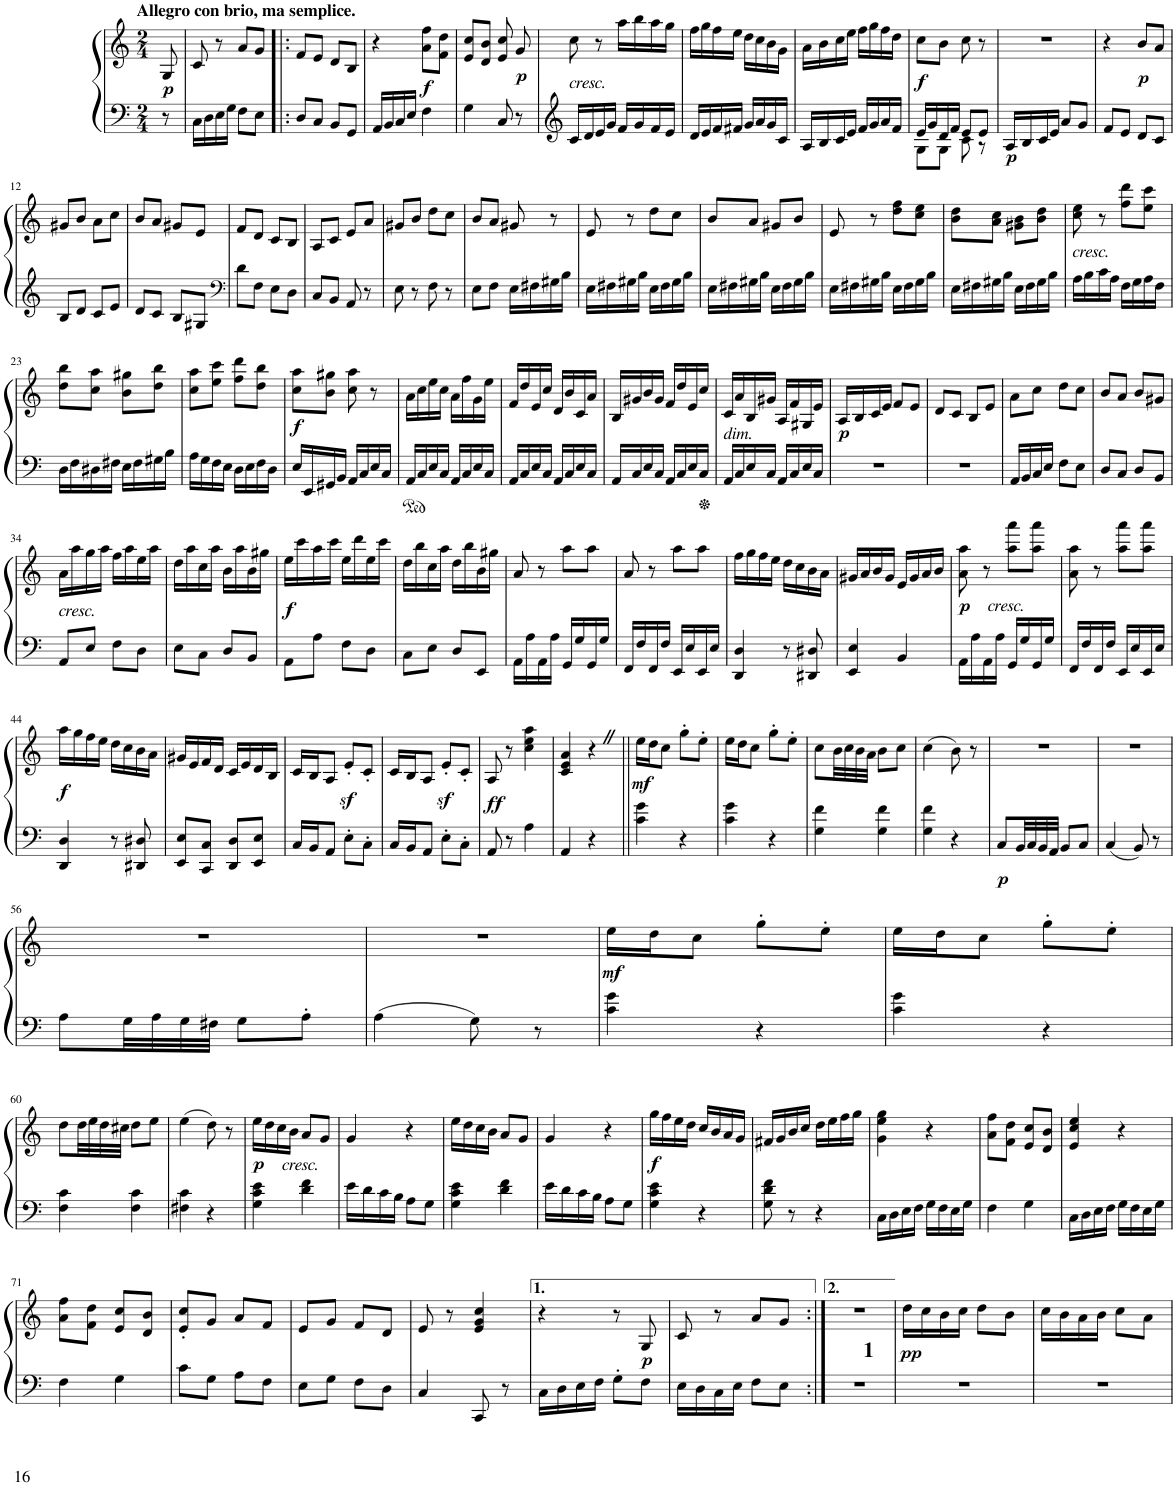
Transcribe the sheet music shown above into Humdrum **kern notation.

**kern	**kern	**dynam
*part1	*part1	*part1
*staff2	*staff1	*staff1/2
*I"Piano	*	*
*I'Pno.	*	*
!!LO:PB:g=z
*clefF4	*clefF4	*
*k[]	*k[]	*
*M2/4	*M2/4	*
=1	=1	=1
!	!LO:TX:a:B:t=Allegro con brio, ma semplice.	!
!	!	!LO:DY:b
8r	8G/	p
=2	=2	=2
16C\LL	8c/	.
16D\	.	.
16E\	8r	.
16G\JJ	.	.
8F\L	8a/L	.
8E\J	8g/J	.
=3!|:	=3!|:	=3!|:
8D/L	8f/L	.
8C/J	8e/J	.
8BB/L	8d/L	.
8GG/J	8B/J	.
=4	=4	=4
16AA/LL	4r	.
16BB/	.	.
16C/	.	.
16E/JJ	.	.
!	!	!LO:DY:b
4F\	8a\ 8ff\L	f
.	8f\ 8dd\J	.
=5	=5	=5
4G\	8e/ 8cc/L	.
.	8d/ 8b/J	.
8C/	8e/ 8cc/	.
!	!	!LO:DY:b
8r	8g/	p
=6	=6	=6
!	!LO:TX:b:i:t=cresc.	!
16c/LL	8cc\	.
16d/	.	.
16e/	8r	.
16g/JJ	.	.
16f/LL	16aa\LL	.
16g/	16bb\	.
16f/	16aa\	.
16e/JJ	16gg\JJ	.
=7	=7	=7
16d/LL	16ff\LL	.
16e/	16gg\	.
16f/	16ff\	.
16f#X/JJ	16ee\JJ	.
16g/LL	16dd\LL	.
16a/	16cc\	.
16g/	16b\	.
16c/JJ	16g\JJ	.
=8	=8	=8
16A/LL	16a\LL	.
16B/	16b\	.
16c/	16cc\	.
16e/JJ	16ee\JJ	.
16f/LL	16ff\LL	.
16g/	16gg\	.
16a/	16ff\	.
16f/JJ	16dd\JJ	.
=9	=9	=9
*^	*	*
!	!	!	!LO:DY:b
16e/LL	8G\L	8cc\L	f
16g/	.	.	.
16d/	8G\J	8b\J	.
16f/JJ	.	.	.
8e/L	8c\	8cc\	.
8e/J	8r	8r	.
=10	=10	=10	=10
!	!	!	!LO:DY:b=2
*v	*v	*	*
16A/LL	2r	p
16B/	.	.
16c/	.	.
16e/JJ	.	.
8a/L	.	.
8g/J	.	.
=11	=11	=11
8f/L	4r	.
8e/J	.	.
!	!	!LO:DY:b
8d/L	8b/L	p
8c/J	8a/J	.
!!LO:LB:g=z
=12	=12	=12
8B/L	8g#X/L	.
8d/J	8b/J	.
8c/L	8a\L	.
8e/J	8cc\J	.
=13	=13	=13
8d/L	8b/L	.
8c/J	8a/J	.
8B/L	8g#X/L	.
8G#X/J	8e/J	.
=14	=14	=14
*clefF4	*	*
8d\L	8f/L	.
8F\J	8d/J	.
8E\L	8c/L	.
8D\J	8B/J	.
=15	=15	=15
8C/L	8A/L	.
8BB/J	8c/J	.
8AA/	8e/L	.
8r	8a/J	.
=16	=16	=16
8E\	8g#X/L	.
8r	8b/J	.
8F\	8dd\L	.
8r	8cc\J	.
=17	=17	=17
8E\L	8b/L	.
8F\J	8a/J	.
16E\LL	8g#X/	.
16F#X\	.	.
16G#X\	8r	.
16B\JJ	.	.
=18	=18	=18
16E\LL	8e/	.
16F#X\	.	.
16G#X\	8r	.
16B\JJ	.	.
16E\LL	8dd\L	.
16F#\	.	.
16G#\	8cc\J	.
16B\JJ	.	.
=19	=19	=19
16E\LL	8b/L	.
16F#X\	.	.
16G#X\	8a/J	.
16B\JJ	.	.
16E\LL	8g#X/L	.
16F#\	.	.
16G#\	8b/J	.
16B\JJ	.	.
=20	=20	=20
16E\LL	8e/	.
16F#X\	.	.
16G#X\	8r	.
16B\JJ	.	.
16E\LL	8dd\ 8ff\L	.
16F#\	.	.
16G#\	8cc\ 8ee\J	.
16B\JJ	.	.
=21	=21	=21
16E\LL	8b\ 8dd\L	.
16F#X\	.	.
16G#X\	8a\ 8cc\J	.
16B\JJ	.	.
16E\LL	8g#X\ 8b\L	.
16F#\	.	.
16G#\	8b\ 8dd\J	.
16B\JJ	.	.
=22	=22	=22
!	!LO:TX:b:i:t=cresc.	!
16A\LL	8cc\ 8ee\	.
16B\	.	.
16c\	8r	.
16A\JJ	.	.
16F\LL	8ff\ 8ddd\L	.
16G\	.	.
16A\	8ee\ 8ccc\J	.
16F\JJ	.	.
!!LO:LB:g=z
=23	=23	=23
16D\LL	8dd\ 8bb\L	.
16F\	.	.
16D#X\	8cc\ 8aa\J	.
16F#X\JJ	.	.
16E\LL	8b\ 8gg#X\L	.
16F#\	.	.
16G#X\	8dd\ 8bb\J	.
16B\JJ	.	.
=24	=24	=24
16A\LL	8cc\ 8aa\L	.
16G\	.	.
16F\	8ee\ 8ccc\J	.
16E\JJ	.	.
16D\LL	8ff\ 8ddd\L	.
16E\	.	.
16F\	8dd\ 8bb\J	.
16D\JJ	.	.
=25	=25	=25
!	!	!LO:DY:b
16E/LL	8cc\ 8aa\L	f
16EE/	.	.
16GG#X/	8b\ 8gg#X\J	.
16BB/JJ	.	.
16AA/LL	8cc\ 8aa\	.
16C/	.	.
16E/	8r	.
16C/JJ	.	.
=26	=26	=26
16AA/LL	16a\LL	.
16C/	16cc\	.
16E/	16ee\	.
16C/JJ	16cc\JJ	.
16AA/LL	16a\LL	.
16C/	16ff\	.
16E/	16g\	.
16C/JJ	16ee\JJ	.
=27	=27	=27
16AA/LL	16f/LL	.
16C/	16dd/	.
16E/	16e/	.
16C/JJ	16cc/JJ	.
16AA/LL	16d/LL	.
16C/	16b/	.
16E/	16c/	.
16C/JJ	16a/JJ	.
=28	=28	=28
16AA/LL	16B/LL	.
16C/	16g#X/	.
16E/	16b/	.
16C/JJ	16g#/JJ	.
16AA/LL	16f/LL	.
16C/	16dd/	.
16E/	16e/	.
16C/JJ	16cc/JJ	.
=29	=29	=29
!	!LO:TX:b:i:t=dim.	!
16AA/LL	16c/LL	.
16C/	16a/	.
16E/	16B/	.
16C/JJ	16g#X/JJ	.
16AA/LL	16A/LL	.
16C/	16f/	.
16E/	16G#X/	.
16C/JJ	16e/JJ	.
=30	=30	=30
!	!	!LO:DY:b
2r	16A/LL	p
.	16B/	.
.	16c/	.
.	16e/JJ	.
.	8f/L	.
.	8e/J	.
=31	=31	=31
2r	8d/L	.
.	8c/J	.
.	8B/L	.
.	8e/J	.
=32	=32	=32
16AA/LL	8a\L	.
16BB/	.	.
16C/	8cc\J	.
16E/JJ	.	.
8F\L	8dd\L	.
8E\J	8cc\J	.
=33	=33	=33
8D/L	8b/L	.
8C/J	8a/J	.
8D/L	8b/L	.
8BB/J	8g#X/J	.
!!LO:LB:g=z
=34	=34	=34
!	!LO:TX:b:i:t=cresc.	!
8AA/L	16a\LL	.
.	16aa\	.
8E/J	16gg\	.
.	16aa\JJ	.
8F\L	16ff\LL	.
.	16aa\	.
8D\J	16ee\	.
.	16aa\JJ	.
=35	=35	=35
8E\L	16dd\LL	.
.	16aa\	.
8C\J	16cc\	.
.	16aa\JJ	.
8D/L	16b\LL	.
.	16aa\	.
8BB/J	16b\	.
.	16gg#X\JJ	.
=36	=36	=36
!	!	!LO:DY:b
8AA\L	16ee\LL	f
.	16ccc\	.
8A\J	16aa\	.
.	16ccc\JJ	.
8F\L	16ee\LL	.
.	16ddd\	.
8D\J	16ee\	.
.	16ccc\JJ	.
=37	=37	=37
8C\L	16dd\LL	.
.	16bb\	.
8E\J	16cc\	.
.	16aa\JJ	.
8D/L	16dd\LL	.
.	16bb\	.
8EE/J	16b\	.
.	16gg#X\JJ	.
=38	=38	=38
16AA\LL	8a/	.
16A\	.	.
16AA\	8r	.
16A\JJ	.	.
16GG/LL	8aa\L	.
16G/	.	.
16GG/	8aa\J	.
16G/JJ	.	.
=39	=39	=39
16FF/LL	8a/	.
16F/	.	.
16FF/	8r	.
16F/JJ	.	.
16EE/LL	8aa\L	.
16E/	.	.
16EE/	8aa\J	.
16E/JJ	.	.
=40	=40	=40
4DD/ 4D/	16ff\LL	.
.	16gg\	.
.	16ff\	.
.	16ee\JJ	.
8r	16dd\LL	.
.	16cc\	.
8DD#X/ 8D#X/	16b\	.
.	16a\JJ	.
=41	=41	=41
4EE/ 4E/	16g#X/LL	.
.	16a/	.
.	16b/	.
.	16g#/JJ	.
4BB/	16e/LL	.
.	16g#/	.
.	16a/	.
.	16b/JJ	.
=42	=42	=42
!	!LO:TX:b:i:t=cresc.	!
!	!	!LO:DY:b
16AA\LL	8a\ 8aa\	p
16A\	.	.
16AA\	8r	.
16A\JJ	.	.
16GG/LL	8aa\ 8aaa\L	.
16G/	.	.
16GG/	8aa\ 8aaa\J	.
16G/JJ	.	.
=43	=43	=43
16FF/LL	8a\ 8aa\	.
16F/	.	.
16FF/	8r	.
16F/JJ	.	.
16EE/LL	8aa\ 8aaa\L	.
16E/	.	.
16EE/	8aa\ 8aaa\J	.
16E/JJ	.	.
!!LO:LB:g=z
=44	=44	=44
!	!	!LO:DY:b
4DD/ 4D/	16aa\LL	f
.	16gg\	.
.	16ff\	.
.	16ee\JJ	.
8r	16dd\LL	.
.	16cc\	.
8DD#X/ 8D#X/	16b\	.
.	16a\JJ	.
=45	=45	=45
8EE/ 8E/L	16g#X/LL	.
.	16e/	.
8CC/ 8C/J	16f/	.
.	16d/JJ	.
8DD/ 8D/L	16c/LL	.
.	16e/	.
8EE/ 8E/J	16d/	.
.	16B/JJ	.
=46	=46	=46
16C/LL	16c/LL	.
16BB/J	16B/J	.
8AA/J	8A/J	.
8E'\L	8ez<'/L	.
8C'\J	8c'/J	.
=47	=47	=47
16C/LL	16c/LL	.
16BB/J	16B/J	.
8AA/J	8A/J	.
8E'\L	8ez<'/L	.
8C'\J	8c'/J	.
=48	=48	=48
!	!	!LO:DY:b
8AA/	8A/	ff
8r	8r	.
4A\	4cc\ 4ee\ 4aa\	.
=49	=49	=49
4AA/	4c/ 4e/ 4a/	.
4r	4r	.
=50||	=50||	=50||
!	!	!LO:DY:b
4c\ 4g\	16ee\LL	mf
.	16dd\J	.
.	8cc\J	.
4r	8gg'\L	.
.	8ee'\J	.
=51	=51	=51
4c\ 4g\	16ee\LL	.
.	16dd\J	.
.	8cc\J	.
4r	8gg'\L	.
.	8ee'\J	.
=52	=52	=52
4G\ 4f\	8cc\L	.
.	32b\LL	.
.	32cc\	.
.	32b\	.
.	32a\JJJ	.
4G\ 4f\	8b\L	.
.	8cc\J	.
=53	=53	=53
4G\ 4f\	(4cc\	.
4r	8b\)	.
.	8r	.
=54	=54	=54
!	!	!LO:DY:b=2
8C/L	2r	p
32BB/LL	.	.
32C/	.	.
32BB/	.	.
32AA/JJJ	.	.
8BB/L	.	.
8C/J	.	.
=55	=55	=55
4C/	2r	.
8BB/	.	.
8r	.	.
!!LO:LB:g=z
=56	=56	=56
8A\L	2r	.
32G\LL	.	.
32A\	.	.
32G\	.	.
32F#X\JJJ	.	.
8G\L	.	.
8A'\J	.	.
=57	=57	=57
4A\	2r	.
8G\	.	.
8r	.	.
=58	=58	=58
!	!	!LO:DY:b
4c\ 4g\	16ee\LL	mf
.	16dd\J	.
.	8cc\J	.
4r	8gg'\L	.
.	8ee'\J	.
=59	=59	=59
4c\ 4g\	16ee\LL	.
.	16dd\J	.
.	8cc\J	.
4r	8gg'\L	.
.	8ee'\J	.
!!LO:LB:g=z
=60	=60	=60
4F\ 4c\	8dd\L	.
.	32dd\LL	.
.	32ee\	.
.	32dd\	.
.	32cc#X\JJJ	.
4F\ 4c\	8dd\L	.
.	8ee\J	.
=61	=61	=61
4F#X\ 4c\	(4ee\	.
4r	8dd\)	.
.	8r	.
=62	=62	=62
!	!	!LO:DY:b
4G\ 4c\ 4e\	16ee\LL	p
.	16dd\	.
!	!LO:TX:b:i:t=cresc.	!
.	16cc\	.
.	16b\JJ	.
4d\ 4f\	8a/L	.
.	8g/J	.
=63	=63	=63
16e\LL	4g/	.
16d\	.	.
16c\	.	.
16B\JJ	.	.
8A\L	4r	.
8G\J	.	.
=64	=64	=64
4G\ 4c\ 4e\	16ee\LL	.
.	16dd\	.
.	16cc\	.
.	16b\JJ	.
4d\ 4f\	8a/L	.
.	8g/J	.
=65	=65	=65
16e\LL	4g/	.
16d\	.	.
16c\	.	.
16B\JJ	.	.
8A\L	4r	.
8G\J	.	.
=66	=66	=66
!	!	!LO:DY:b
4G\ 4c\ 4e\	16gg\LL	f
.	16ff\	.
.	16ee\	.
.	16dd\JJ	.
4r	16cc/LL	.
.	16b/	.
.	16a/	.
.	16g/JJ	.
=67	=67	=67
8G\ 8d\ 8f\	16f#X/LL	.
.	16g/	.
8r	16b/	.
.	16cc/JJ	.
4r	16dd\LL	.
.	16ee\	.
.	16ff\	.
.	16gg\JJ	.
=68	=68	=68
16C\LL	4g\ 4ee\ 4gg\	.
16D\	.	.
16E\	.	.
16F\JJ	.	.
16G\LL	4r	.
16F\	.	.
16E\	.	.
16G\JJ	.	.
=69	=69	=69
4F\	8a\ 8ff\L	.
.	8f\ 8dd\J	.
4G\	8e/ 8cc/L	.
.	8d/ 8b/J	.
=70	=70	=70
16C\LL	4e/ 4cc/ 4ee/	.
16D\	.	.
16E\	.	.
16F\JJ	.	.
16G\LL	4r	.
16F\	.	.
16E\	.	.
16G\JJ	.	.
!!LO:LB:g=z
=71	=71	=71
4F\	8a\ 8ff\L	.
.	8f\ 8dd\J	.
4G\	8e/ 8cc/L	.
.	8d/ 8b/J	.
=72	=72	=72
8c\L	8e/' 8cc/'L	.
8G\J	8g/J	.
8A\L	8a/L	.
8F\J	8f/J	.
=73	=73	=73
8E\L	8e/L	.
8G\J	8g/J	.
8F\L	8f/L	.
8D\J	8d/J	.
=74	=74	=74
4C/	8e/	.
.	8r	.
8CC/	4e/ 4g/ 4cc/	.
8r	.	.
=75	=75	=75
16C\LL	4r	.
16D\	.	.
16E\	.	.
16F\JJ	.	.
8G'\L	8r	.
!	!	!LO:DY:b
8F\J	8G/	p
=76	=76	=76
16E\LL	8c/	.
16D\	.	.
16C\	8r	.
16E\JJ	.	.
8F\L	8a/L	.
8E\J	8g/J	.
=77:|!	=77:|!	=77:|!
!	!LO:TX:b:B:t=1	!
2r	2r	.
=78	=78	=78
!	!	!LO:DY:b
2r	16dd\LL	pp
.	16cc\	.
.	16b\	.
.	16cc\JJ	.
.	8dd\L	.
.	8b\J	.
=79	=79	=79
2r	16cc\LL	.
.	16b\	.
.	16a\	.
.	16b\JJ	.
.	8cc\L	.
.	8a\J	.
=	=	=
*-	*-	*-
